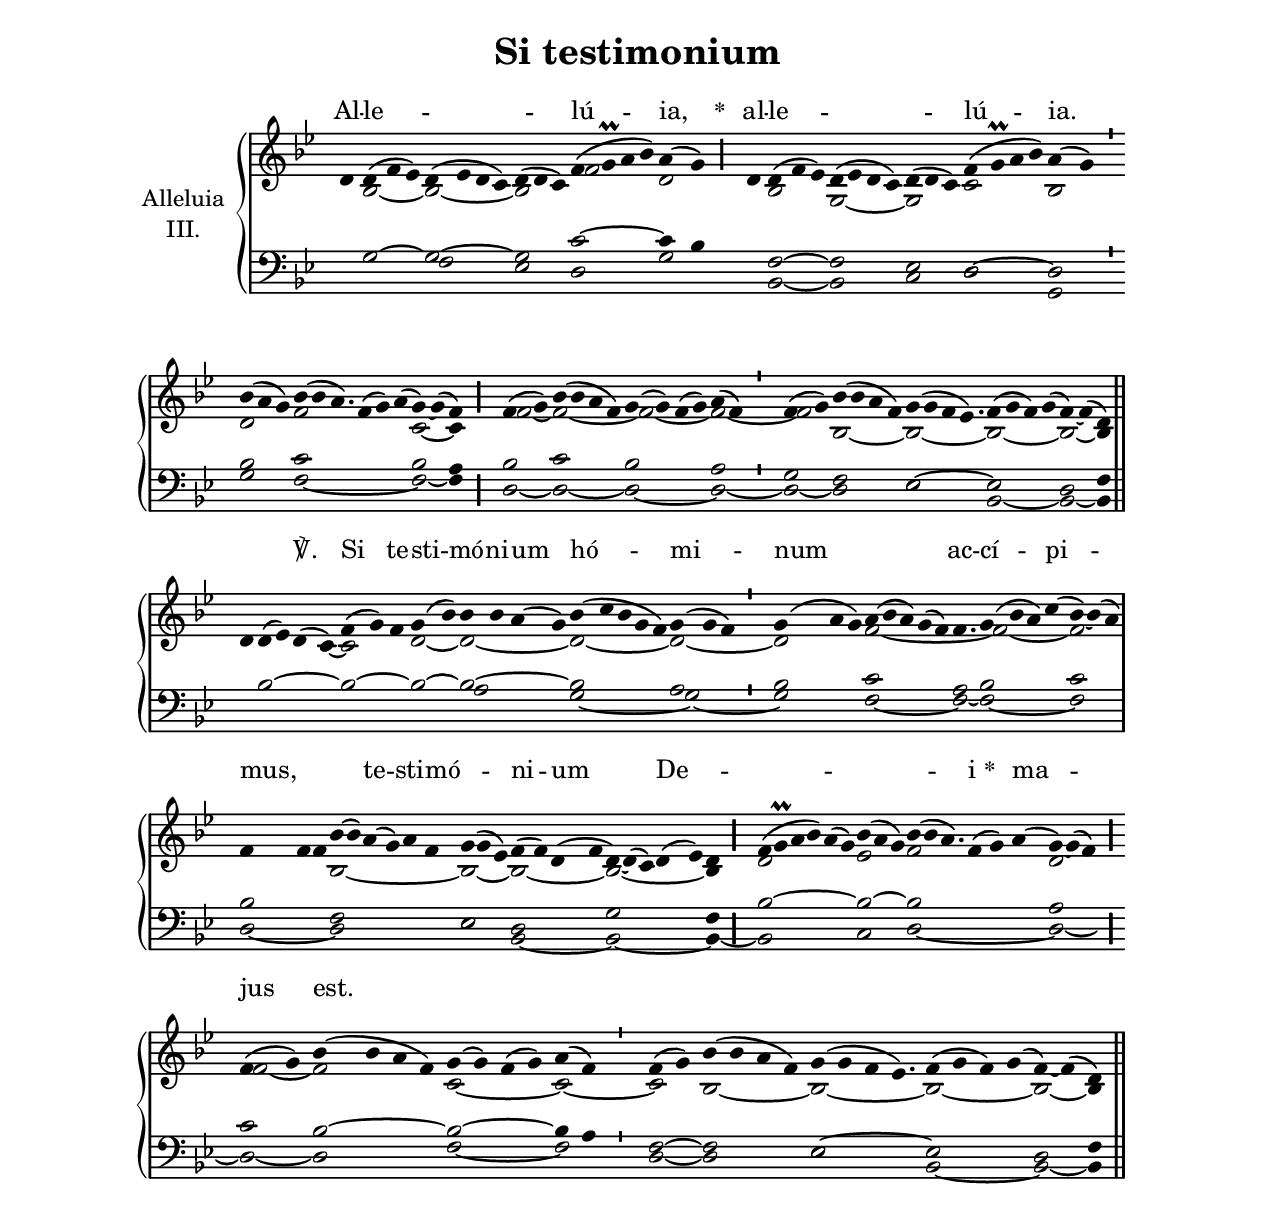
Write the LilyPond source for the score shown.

\version "2.18"
\include "gregorian.ly"
\include "noh2.ily"


%Page reference: page iii.247
%(volume.page)

global = {
 \key d \phrygian
 \cadenzaOn 
}

\header {
  title = \markup \center-column {"Si testimonium" \vspace #1 }
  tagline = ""
  composer = ""
}

\paper {
 #(include-special-characters)
  oddHeaderMarkup = \markup \fill-line {
    \line {}
    \center-column {
      \on-the-fly #first-page     " "
      \on-the-fly #not-first-page "Si testimonium"
    }
    \line { \on-the-fly #print-page-number-check-first \fromproperty #'page:page-number-string }
  }
  evenHeaderMarkup = \markup \fill-line {
    \line { \on-the-fly #print-page-number-check-first \fromproperty #'page:page-number-string }
    \center-column { "Si testimonium" }
    \line {}
  }
}

chantText = \lyricmode {
Al -- le -- _ _ lú -- ia, 
\set stanza = " * " 
al -- le -- _ _ lú -- ia. _ _ _ _ _ 
_ _ _ _ _ _ _ _ _ _ _ ℣. 
Si te -- sti -- mó -- ni -- um hó -- mi -- num _ _ ac -- cí -- pi -- mus, _ _ _ 
te -- sti -- mó -- _ ni -- um De -- _ _ _ _ _ i 
\set stanza = " * " 
ma -- jus est. _ _ _ _ 
_ _ _ _ _ _ _ _ _ _ _ }

chantMusic = {
\tieDown   d'4 d'4 ( f'4 ees'4) d'4 ( ees'4 d'4 c'4) d'4 ( d'4 c'4) f'4 ( g'\prall a'4 bes'4) a'4 ( g'4) \divisioMaior
  d'4 d'4 ( f'4 ees'4) d'4 ( ees'4 d'4 c'4) d'4 ( d'4 c'4) f'4 ( g'\prall a'4 bes'4) a'4 ( g'4) \divisioMinima
 bes'4 ( a'4 g'4) bes'4 ( bes'4 a'4.) f'4 ( g'4) a'4 ( g'4) ~ g'4 ( f'4) \divisioMaior
 f'4 ( g'4) bes'4 ( bes'4 a'4 f'4) g'4 ( g'4) f'4 ( g'4) a'4 ( f'4) \divisioMinima
 f'4 ( g'4) bes'4 ( bes'4 a'4 f'4) g'4 ( g'4 f'4 ees'4.) f'4 ( g'4 f'4) g'4 ( f'4) ~ f'4 ( d'4) \finalis
 d'4 d'4 ( ees'4) d'4 ( c'4) f'4 ( g'4) f'4 g'4 ( bes'4) bes'4 bes'4 a'4 ( g'4) bes'4 ( c''4 bes'4 g'4 f'4) g'4 ( g'4 f'4) \divisioMinima
 g'4 ( a'4 g'4) a'4 ( bes'4 a'4) g'4 ( f'4) f'4. g'4 ( bes'4 a'4) c''4 ( bes'4) ~ bes'4 ( a'4) \divisioMaxima
 f'4 f'4 f'4 bes'4 ( bes'4) a'4 ( g'4) a'4 f'4 g'4 ( g'4 ees'4) f'4 ( f'4) d'4 ( f'4 d'4) ~ d'4 ( c'4) d'4 ( ees'4) d'4 \divisioMaior
 f'4 ( g'\prall a'4 bes'4) a'4 ( g'4) bes'4 ( a'4 g'4) bes'4 ( bes'4 a'4.) f'4 ( g'4) a'4 ( g'4) ~ g'4 ( f'4) \divisioMaior
 f'4 ( g'4) bes'4 ( bes'4 a'4 f'4) g'4 ( g'4) f'4 ( g'4) a'4 ( f'4) \divisioMinima
 f'4 ( g'4) bes'4 ( bes'4 a'4 f'4) g'4 ( g'4 f'4 ees'4.) f'4 ( g'4 f'4) g'4 ( f'4) ~ f'4 ( d'4) \finalis

}

altoMusic = {
r4 bes2*3/2 ~ bes2*4/2 ~ bes2*3/2 f'2*4/2 d'2 r4 bes2*3/2 g2*4/2 ~ g2*3/2 c'2*4/2 bes2 \divisioMinima
d'2*3/2 f'2*13/4 c'2 ~ c'4 \divisioMaior
f'2 ~ f'2*4/2 ~ f'2*4/2 ~ f'2 ~ \divisioMinima
f'2 bes2*4/2 ~ bes2*9/4 ~ bes2*4/2 ~ bes2 ~ bes4 \finalis
r2*4/2 c'4 ~ c'2*3/2 d'2 ~ d'2*4/2 ~ d'2*5/2 ~ d'2*3/2 ~ \divisioMinima
d'2*3/2 f'2*13/4 ~ f'2*4/2 ~ f'2*3/2 \divisioMaxima
r2*3/2 bes2*6/2 ~ bes2*3/2 ~ bes2*4/2 ~ bes2*5/2 ~ bes4 \divisioMaior
d'2*6/2 ees'2*3/2 f'2*13/4 d'2*3/2 \divisioMaior
f'2 ~ f'2*4/2 c'2*4/2 ~ c'2 ~ \divisioMinima
c'2 bes2*4/2 ~ bes2*9/4 ~ bes2*4/2 ~ bes2 ~ bes4 \finalis
}

tenorMusic = {
r4 g2*3/2 ~ g2*4/2 ~ g2*3/2 c'2*4/2 ~ c'4 bes4 r4 f2*3/2 ~ f2*4/2 ees2*3/2 d2*4/2 ~ d2 \divisioMinima
bes2*3/2 c'2*13/4 bes2 a4 \divisioMaior
bes2 c'2*4/2 bes2*4/2 a2 \divisioMinima
g2 f2*4/2 ees2*9/4 ~ ees2*4/2 d2 f4 \finalis
r4 bes2*4/2 ~ bes2*3/2 ~ bes2 ~ bes2*4/2 ~ bes2*5/2 a2*3/2 \divisioMinima
bes2*3/2 c'2*5/2 a2*3/4 bes2*4/2 c'2*3/2 \divisioMaxima
bes2*3/2 f2*6/2 ees2*3/2 d2*4/2 g2*5/2 f4 \divisioMaior
bes2*6/2 ~ bes2*3/2 ~ bes2*13/4 a2*3/2 \divisioMaior
c'2 bes2*4/2 ~ bes2*4/2 ~ bes4 a4 \divisioMinima
f2 ~ f2*4/2 ees2*9/4 ~ ees2*4/2 d2 f4 \finalis
}

bassMusic = {
r2*4/2 f2*4/2 ees2*3/2 d2*4/2 g2 r4 bes,2*3/2 ~ bes,2*4/2 c2*3/2 d2*4/2 g,2 \divisioMinima
g2*3/2 f2*13/4 ~ f2 ~ f4 \divisioMaior
d2 ~ d2*4/2 ~ d2*4/2 ~ d2 ~ \divisioMinima
d2 ~ d2*4/2 ees2*9/4 bes,2*4/2 ~ bes,2 ~ bes,4 \finalis
r2*10/2 a2*4/2 g2*5/2 ~ g2*3/2 ~ \divisioMinima
g2*3/2 f2*5/2 ~ f2*3/4 ~ f2*4/2 ~ f2*3/2 \divisioMaxima
d2*3/2 ~ d2*6/2 ees2*3/2 bes,2*4/2 ~ bes,2*5/2 ~ bes,4 ~ \divisioMaior
bes,2*6/2 c2*3/2 d2*13/4 ~ d2*3/2 ~ \divisioMaior
d2 ~ d2*4/2 f2*4/2 ~ f2 \divisioMinima
d2 ~ d2*4/2 ees2*9/4 bes,2*4/2 ~ bes,2 ~ bes,4 \finalis
}

voiceLines = {
\voiceLineStyle


}

\score{
  <<
    \new GrandStaff <<
      \set GrandStaff.autoBeaming = ##f
      \set GrandStaff.instrumentName = \markup \center-column {
        "Alleluia"
        "III."
      }
      \new Staff = up <<
        \new Voice = "chant" {
          \voiceOne \global \chantMusic
        }
        \new Voice {
          \voiceTwo \global \altoMusic
        }
      >>

      \new Staff = down <<
        \clef bass
        \new Voice {
          \voiceOne \global \tenorMusic
        }
        \new Voice {
          \voiceTwo \global \bassMusic
        }
	\new Voice {
        \voiceThree \global \voiceLines
        }
      >>
    >>
    \new Lyrics \lyricsto chant {
      \chantText
    }
  >>
  \layout{
  }
  \midi{
    \tempo 4 = 125
  }
}
